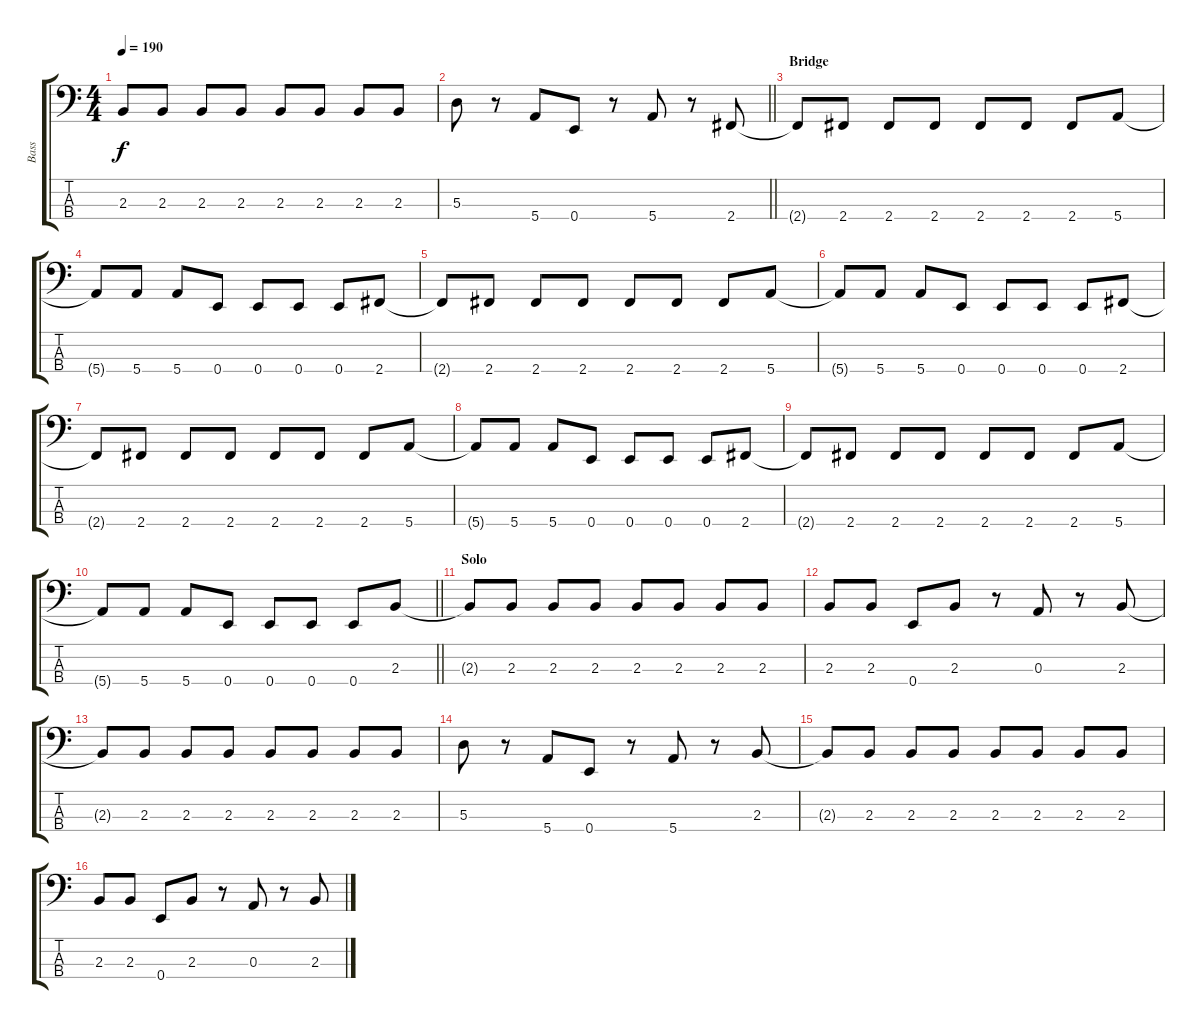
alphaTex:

\track ("Bass" "Bass") {instrument electricbasspick}
\staff {score tabs}
\tuning (G2 D2 A1 E1) {hide}
\ts (4 4)
\tempo 190
\clef f4
\ks c
2.3{t}.8{dy f} 2.3.8 2.3.8 2.3.8 2.3.8 2.3.8 2.3.8 2.3.8 |
\barLineRight lightlight
5.3.8 r.8 5.4.8 0.4.8 r.8 5.4.8 r.8 2.4.8 |
\section ("" "Bridge")
2.4{t}.8 2.4.8 2.4.8 2.4.8 2.4.8 2.4.8 2.4.8 5.4.8 |
5.4{t}.8 5.4.8 5.4.8 0.4.8 0.4.8 0.4.8 0.4.8 2.4.8 |
2.4{t}.8 2.4.8 2.4.8 2.4.8 2.4.8 2.4.8 2.4.8 5.4.8 |
5.4{t}.8 5.4.8 5.4.8 0.4.8 0.4.8 0.4.8 0.4.8 2.4.8 |
2.4{t}.8 2.4.8 2.4.8 2.4.8 2.4.8 2.4.8 2.4.8 5.4.8 |
5.4{t}.8 5.4.8 5.4.8 0.4.8 0.4.8 0.4.8 0.4.8 2.4.8 |
2.4{t}.8 2.4.8 2.4.8 2.4.8 2.4.8 2.4.8 2.4.8 5.4.8 |
\barLineRight lightlight
5.4{t}.8 5.4.8 5.4.8 0.4.8 0.4.8 0.4.8 0.4.8 2.3.8 |
\section ("" "Solo")
2.3{t}.8 2.3.8 2.3.8 2.3.8 2.3.8 2.3.8 2.3.8 2.3.8 |
2.3.8 2.3.8 0.4.8 2.3.8 r.8 0.3.8 r.8 2.3.8 |
2.3{t}.8 2.3.8 2.3.8 2.3.8 2.3.8 2.3.8 2.3.8 2.3.8 |
5.3.8 r.8 5.4.8 0.4.8 r.8 5.4.8 r.8 2.3.8 |
2.3{t}.8 2.3.8 2.3.8 2.3.8 2.3.8 2.3.8 2.3.8 2.3.8 |
2.3.8 2.3.8 0.4.8 2.3.8 r.8 0.3.8 r.8 2.3.8
